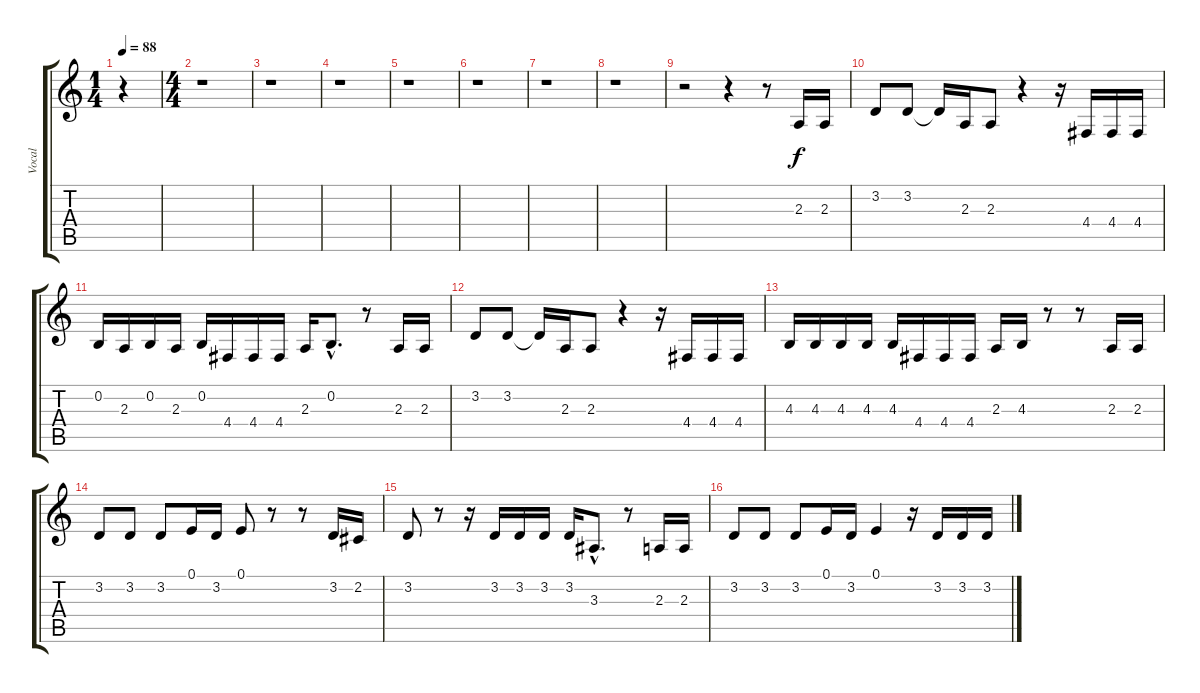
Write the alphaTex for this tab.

\track ("Vocal" "Vocal") {instrument englishhorn}
\staff {score tabs}
\tuning (E4 B3 G3 D3 A2 E2) {hide}
\ts (1 4)
\tempo 88
\clef g2
\ks c
r.4{dy f instrument englishhorn} |
\ts (4 4)
r.1 |
r.1 |
r.1 |
r.1 |
r.1 |
r.1 |
r.1 |
r.2 r.4 r.8 2.3.16 2.3.16 |
3.2.8 3.2.8 3.2{t}.16 2.3.16 2.3.8 r.4 r.16 4.4.16 4.4.16 4.4.16 |
0.2.16 2.3.16 0.2.16 2.3.16 0.2.16 4.4.16 4.4.16 4.4.16 2.3.16 0.2{hac}.8{d} r.8 2.3.16 2.3.16 |
3.2.8 3.2.8 3.2{t}.16 2.3.16 2.3.8 r.4 r.16 4.4.16 4.4.16 4.4.16 |
4.3.16 4.3.16 4.3.16 4.3.16 4.3.16 4.4.16 4.4.16 4.4.16 2.3.16 4.3.16 r.8 r.8 2.3.16 2.3.16 |
3.2.8 3.2.8 3.2.8 0.1.16 3.2.16 0.1.8 r.8 r.8 3.2.16 2.2.16 |
3.2.8 r.8 r.16 3.2.16 3.2.16 3.2.16 3.2.16 3.3{hac}.8{d} r.8 2.3.16 2.3.16 |
3.2.8 3.2.8 3.2.8 0.1.16 3.2.16 0.1.4 r.16 3.2.16 3.2.16 3.2.16
